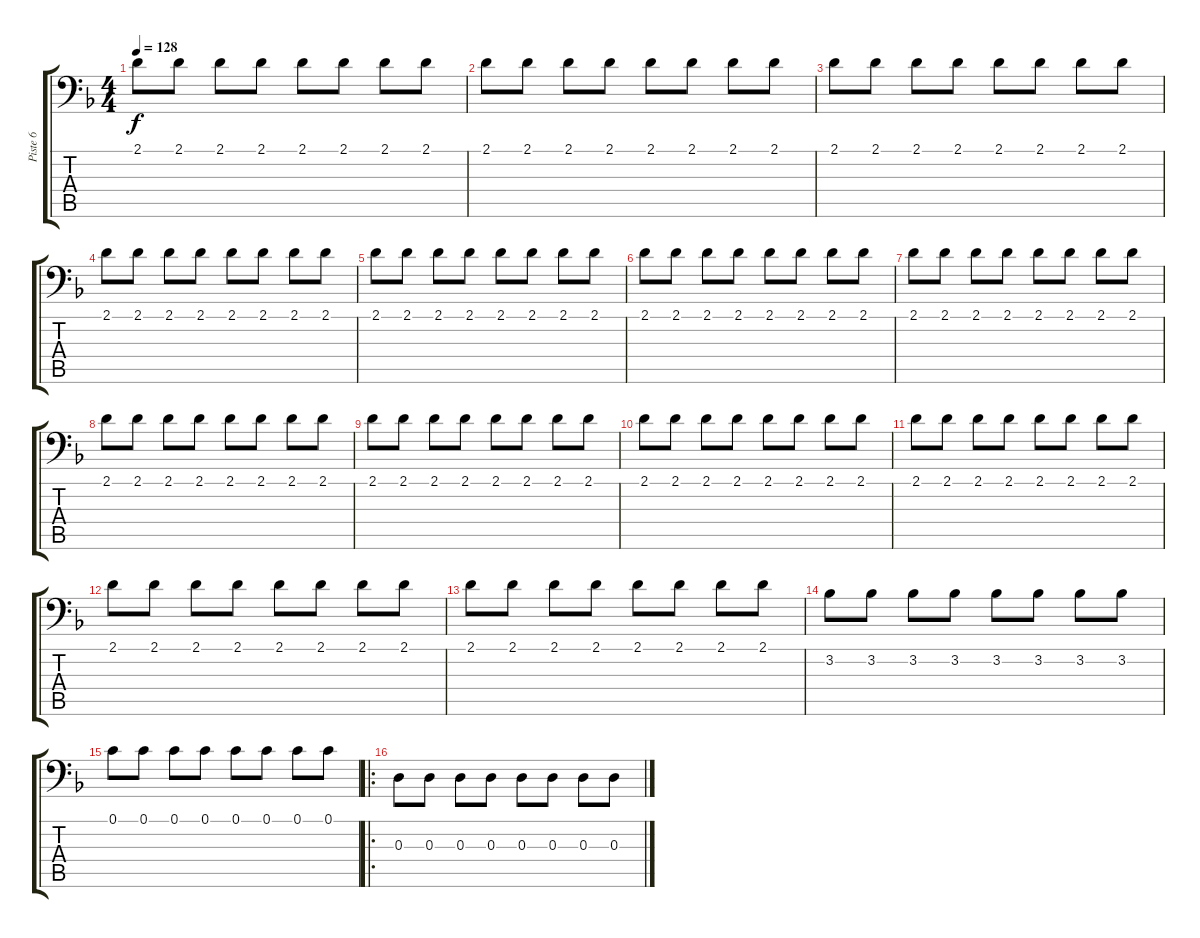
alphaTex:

\track ("Piste 6" "Piste 6") {instrument acousticbass}
\staff {score tabs}
\tuning (C3 G2 D2 A1 E1 B0) {hide}
\ts (4 4)
\tempo 128
\clef f4
\ks f
2.1.8{dy f} 2.1.8 2.1.8 2.1.8 2.1.8 2.1.8 2.1.8 2.1.8 |
2.1.8 2.1.8 2.1.8 2.1.8 2.1.8 2.1.8 2.1.8 2.1.8 |
2.1.8 2.1.8 2.1.8 2.1.8 2.1.8 2.1.8 2.1.8 2.1.8 |
2.1.8 2.1.8 2.1.8 2.1.8 2.1.8 2.1.8 2.1.8 2.1.8 |
2.1.8 2.1.8 2.1.8 2.1.8 2.1.8 2.1.8 2.1.8 2.1.8 |
2.1.8 2.1.8 2.1.8 2.1.8 2.1.8 2.1.8 2.1.8 2.1.8 |
2.1.8 2.1.8 2.1.8 2.1.8 2.1.8 2.1.8 2.1.8 2.1.8 |
2.1.8 2.1.8 2.1.8 2.1.8 2.1.8 2.1.8 2.1.8 2.1.8 |
2.1.8 2.1.8 2.1.8 2.1.8 2.1.8 2.1.8 2.1.8 2.1.8 |
2.1.8 2.1.8 2.1.8 2.1.8 2.1.8 2.1.8 2.1.8 2.1.8 |
2.1.8 2.1.8 2.1.8 2.1.8 2.1.8 2.1.8 2.1.8 2.1.8 |
2.1.8 2.1.8 2.1.8 2.1.8 2.1.8 2.1.8 2.1.8 2.1.8 |
2.1.8 2.1.8 2.1.8 2.1.8 2.1.8 2.1.8 2.1.8 2.1.8 |
3.2.8 3.2.8 3.2.8 3.2.8 3.2.8 3.2.8 3.2.8 3.2.8 |
0.1.8 0.1.8 0.1.8 0.1.8 0.1.8 0.1.8 0.1.8 0.1.8 |
\ro
0.3.8 0.3.8 0.3.8 0.3.8 0.3.8 0.3.8 0.3.8 0.3.8
